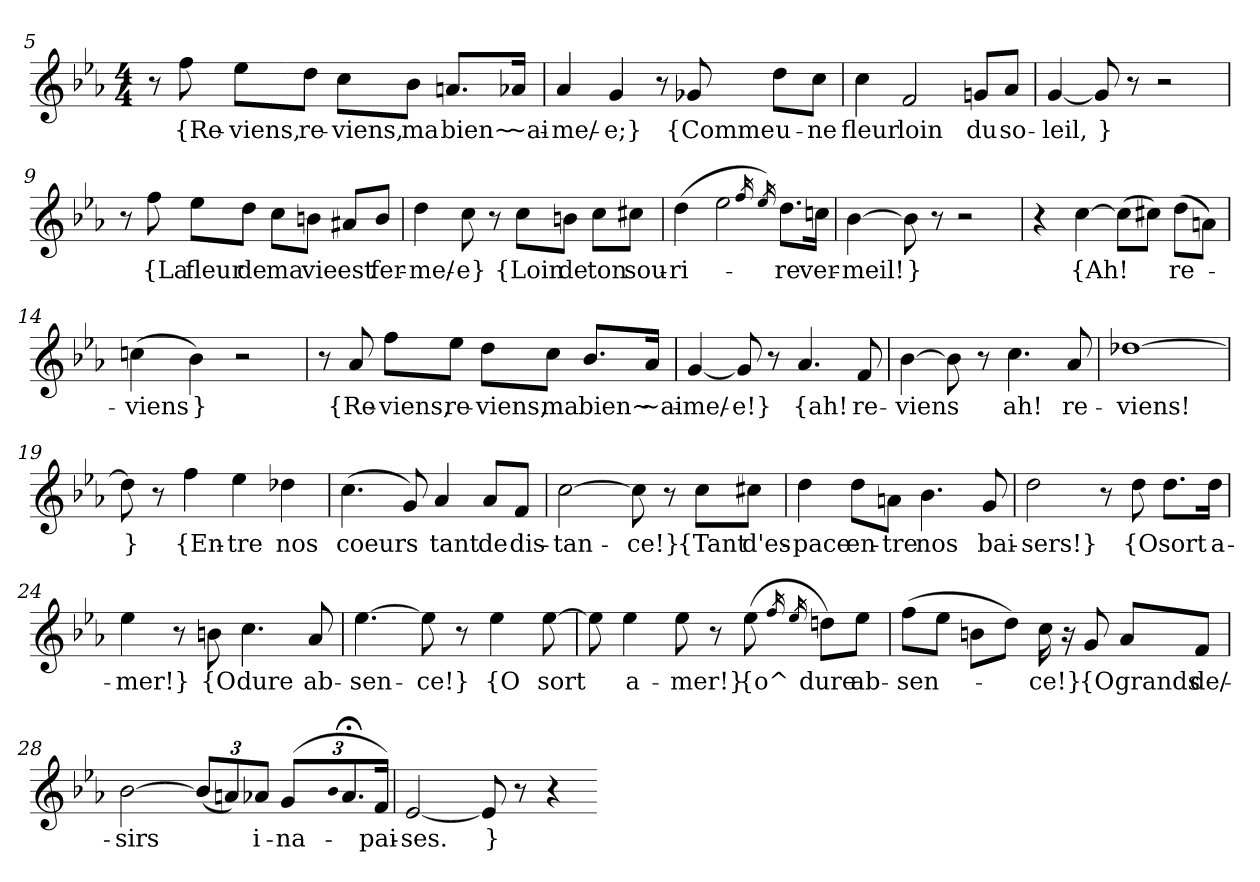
**kern	**text
*part1	*part1
*staff1	*staff1
*clefG2	*
*k[b-e-a-]	*
*M4/4	*
=5	=5
8r	.
8ff	{Re-
8ee-\L	-viens,
8dd\J	re-
8cc\L	-viens,
8b-\J	ma
8.an/L	bien~
16a-X/Jk	~ai-
=6	=6
4a-	-me/-
4g	-e;}
8r	.
8g-X	{Comme
8dd\L	u-
8cc\J	-ne
=7	=7
4cc	fleur
2f	loin
8gn/L	du
8a-/J	so-
=8	=8
[4g	-leil,
8g]	}
8r	.
2r	.
=9	=9
8r	.
8ff	{La
8ee-\L	fleur
8dd\J	de
8cc\L	ma
8bn\J	vie
8a#X/L	est
8b/J	fer-
=10	=10
4dd	-me/-
8cc	-e}
8r	.
8cc\L	{Loin
8bn\J	de
8cc\L	ton
8cc#X\J	sou-
=11	=11
(4dd	-ri-
2ee-	.
16qff	.
16qee-)	.
8.dd\L	-re
16ccn\Jk	ver-
=12	=12
[4b-	-meil!
8b-]	}
8r	.
2r	.
=13	=13
4r	.
[4cc	{Ah!
(8cc\L]	.
8cc#X\J)	.
(8dd\L	re-
8an\J)	.
=14	=14
(4ccn	-viens
4b-)	}
2r	.
=15	=15
8r	.
8a-	{Re-
8ff\L	-viens,
8ee-\J	re-
8dd\L	-viens,
8cc\J	ma
8.b-/L	bien~
16a-/Jk	~ai-
=16	=16
[4g	-me/-
8g]	-e!}
8r	.
4.a-	{ah!
8f	re-
=17	=17
[4b-	-viens
8b-]	.
8r	.
4.cc	ah!
8a-	re-
=18	=18
[1dd-X	-viens!
=19	=19
8dd-]	}
8r	.
4ff	{En-
4ee-	-tre
4dd-X	nos
=20	=20
(4.cc	coeurs
8g)	.
4a-	tant
8a-/L	de
8f/J	dis-
=21	=21
[2cc	-tan-
8cc]	-ce!}
8r	.
8cc\L	{Tant
8cc#X\J	d'es-
=22	=22
4dd	-pace
8dd\L	en-
8an\J	-tre
4.b-	nos
8g	bai-
=23	=23
2dd	-sers!}
8r	.
8dd	{O
8.dd\L	sort
16dd\Jk	a-
=24	=24
4ee-	mer!}
8r	.
8bn	{O
4.cc	dure
8a-	ab-
=25	=25
[4.ee-	-sen-
8ee-]	-ce!}
8r	.
4ee-	{O
[8ee-	sort
=26	=26
8ee-]	.
4ee-	a-
8ee-	-mer!}
8r	.
(8ee-	{o^
16qff	.
16qee-	.
8ddn\L)	dure
8ee-\J	ab-
=27	=27
(8ff\L	-sen-
8ee-\J	.
8bn\L	.
8dd\J)	.
16cc	-ce!}
16r	.
8g	{O
8a-/L	grands
8f/J	de/-
=28	=28
[2b-	-sirs
(12b-/L]	.
12an/)	.
12a-X/J	i-
(12g/L	-na-
qb-	.
12.a-;</	.
24f/Jk)	-pai-
=29	=29
[2e-	-ses.
8e-]	}
8r	.
4r	.
=-	=-
*-	*-
